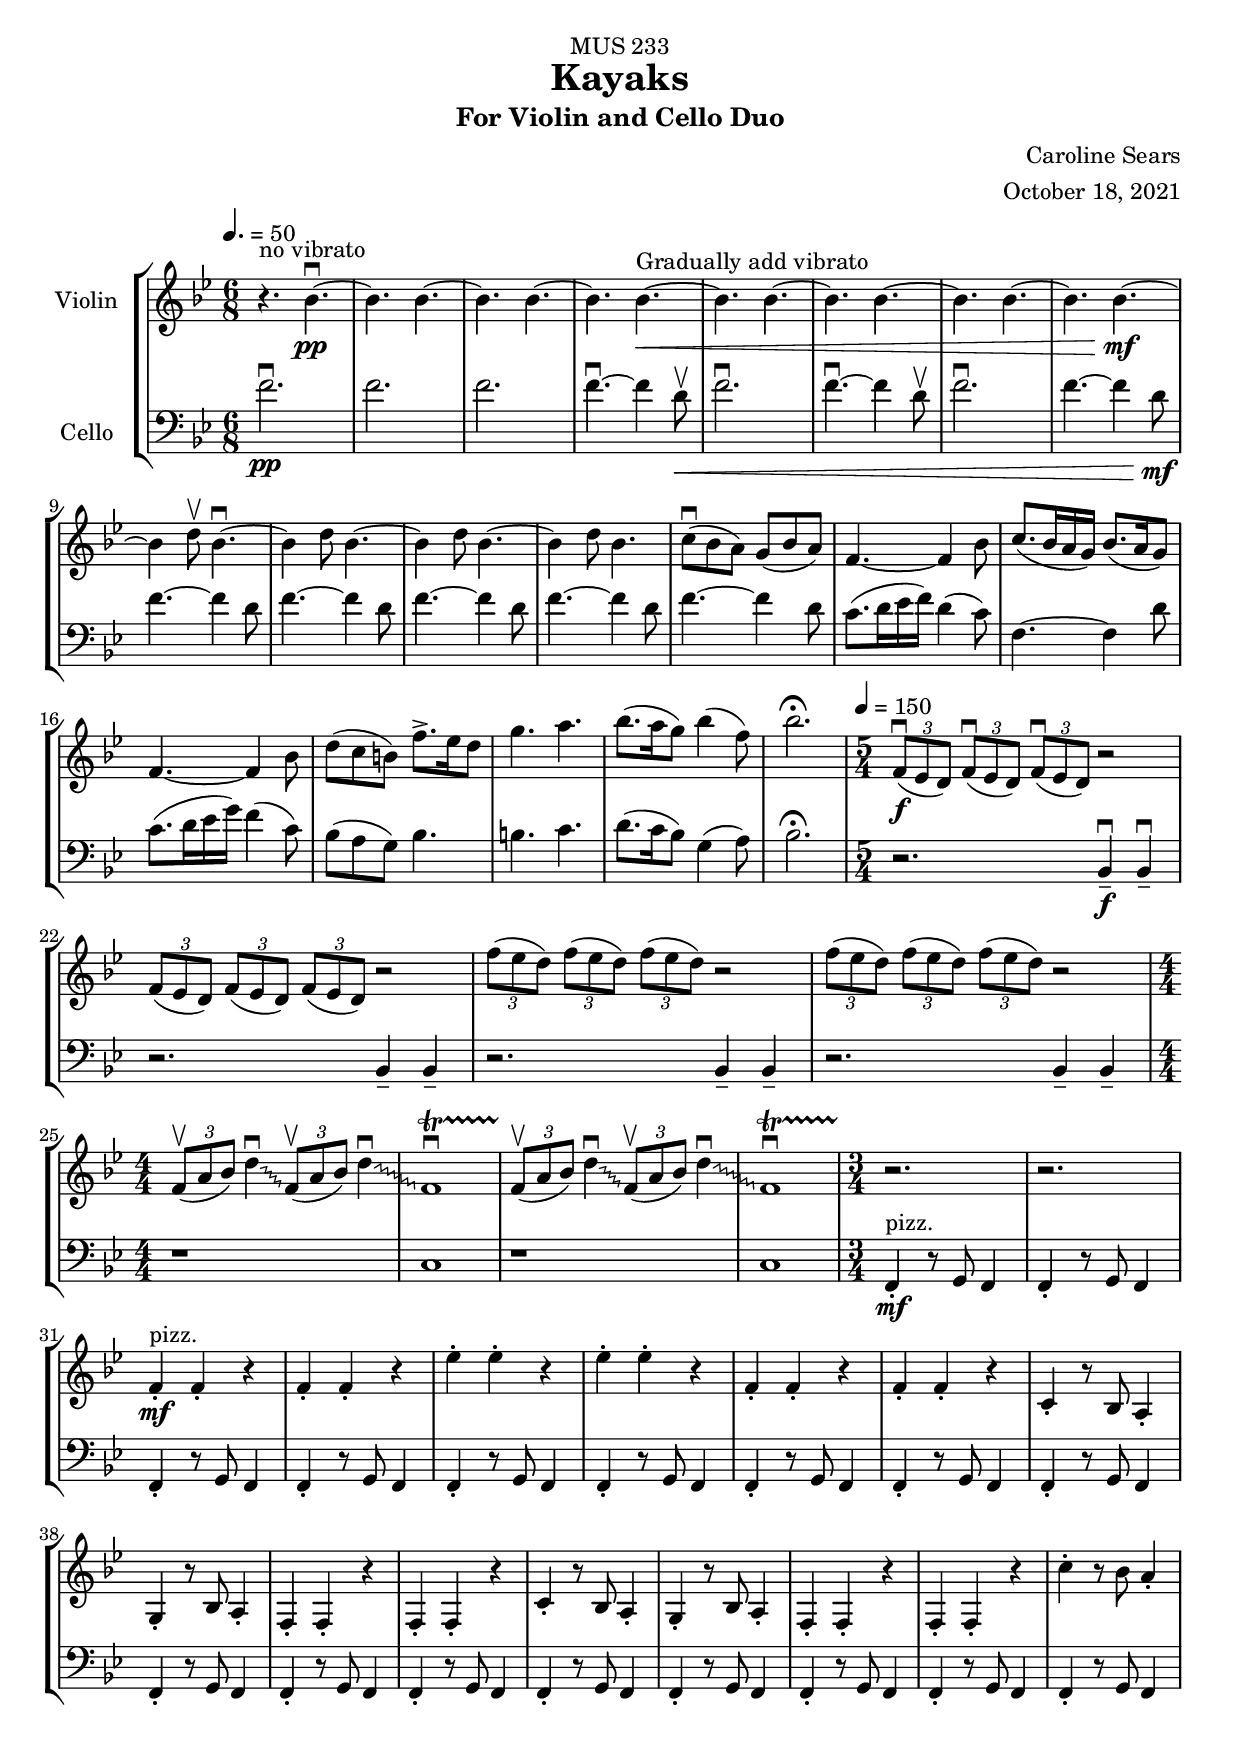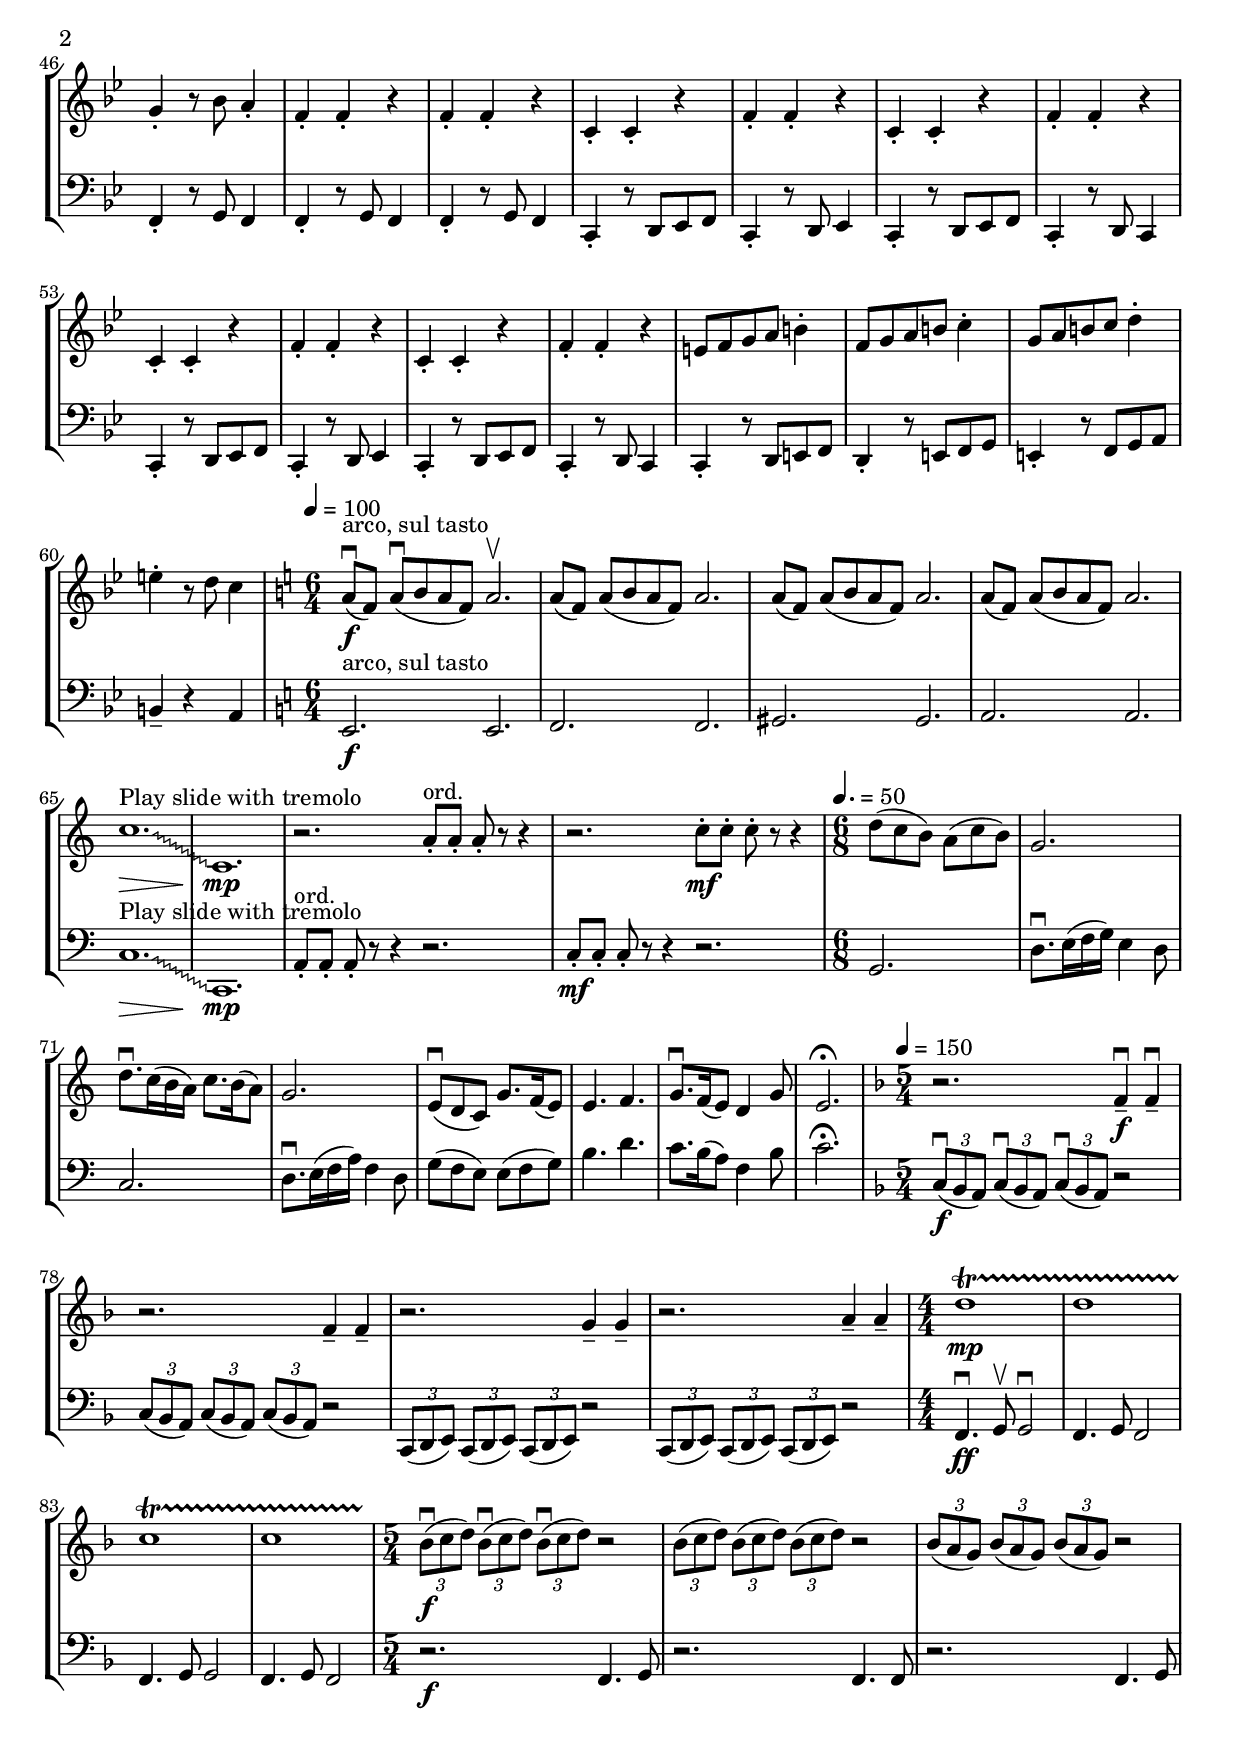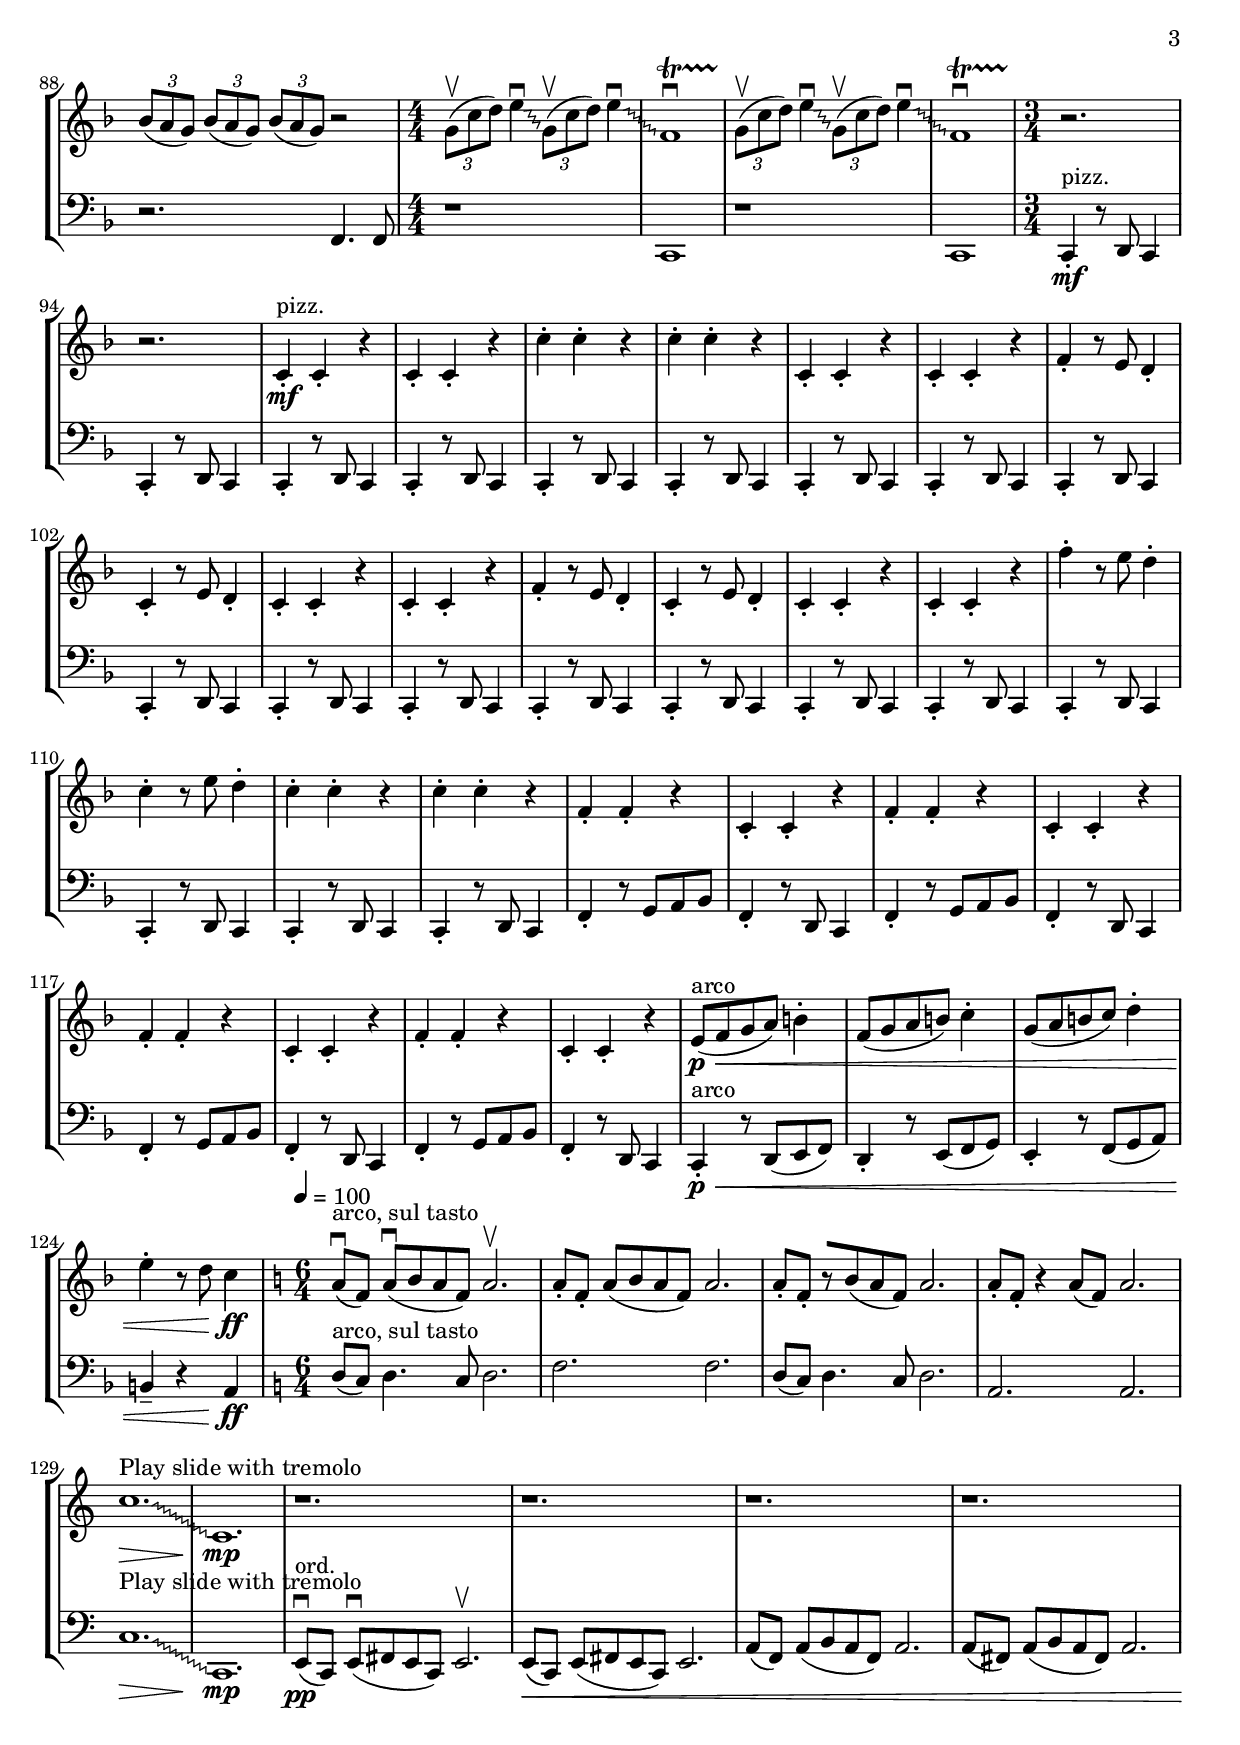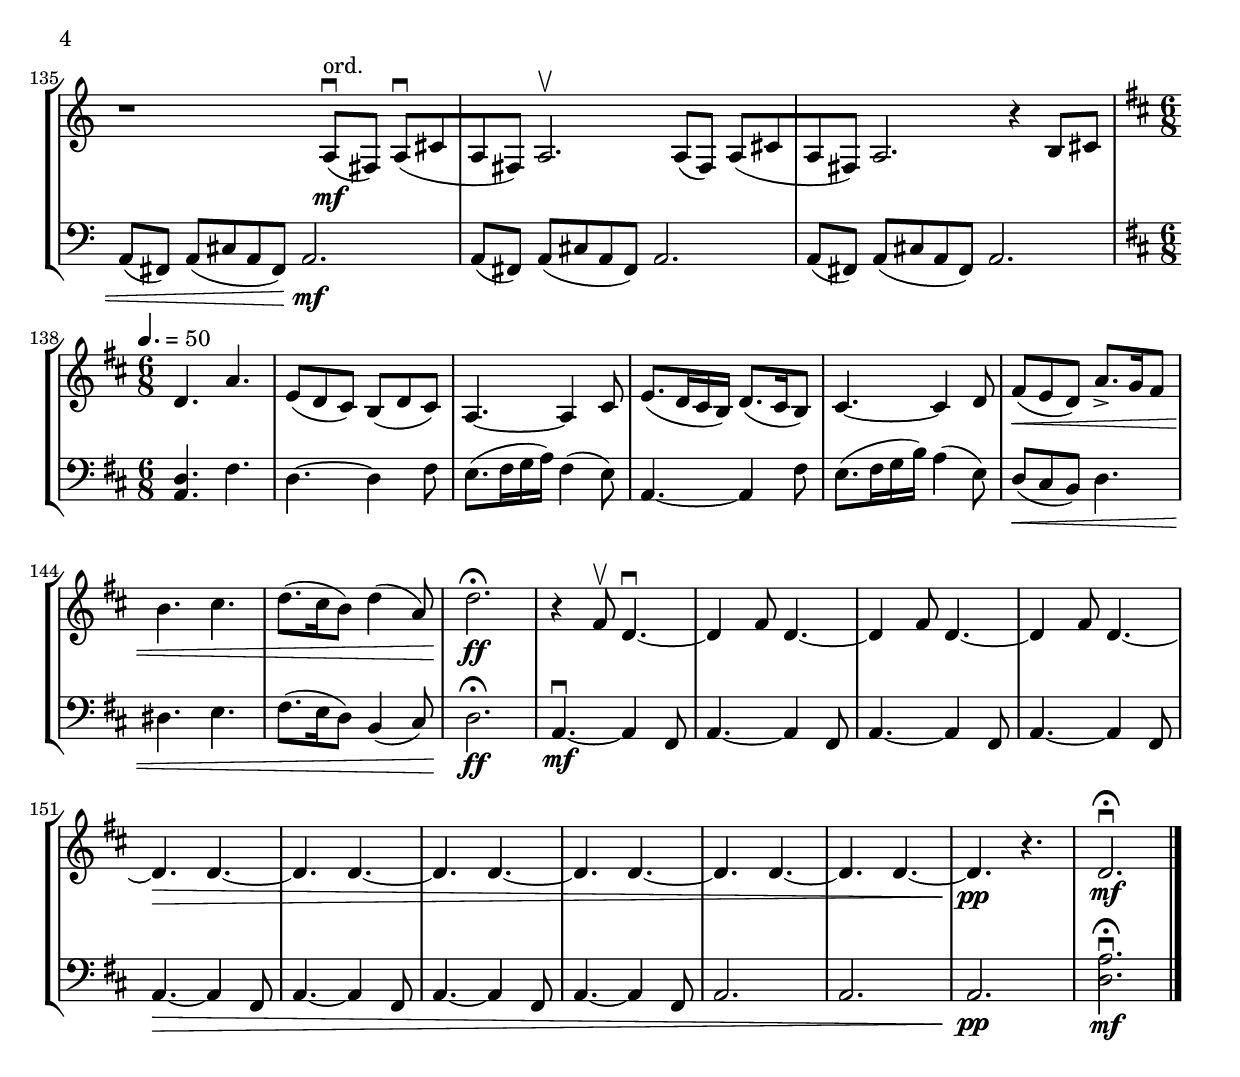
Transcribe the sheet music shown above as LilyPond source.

\header {
    title = "Kayaks"
    subtitle = "For Violin and Cello Duo"
    dedication = "MUS 233"
    composer = "Caroline Sears"
    arranger = "October 18, 2021"

      % The following fields are centered at the bottom
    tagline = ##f


} %make this composition feel like a journey
\score {
% violin code
  \new StaffGroup <<
    \new Staff \with { instrumentName = "Violin" }
      \relative c'' {
      %A section
      \time 6/8
      \key bes \major
      \tempo 4. = 50 
      %bars1-8
       r4.^\markup "no vibrato" bes4.\downbow~\pp| bes4. bes4.~| bes4. bes~| bes bes~\<^\markup "Gradually add vibrato"|
       bes4. bes4.~| bes4. bes~| bes4. bes4.~| bes bes~\!\mf |
       %bars 9-16
       bes4 d8\upbow bes4.\downbow~|bes4 d8 bes4.~|bes4 d8 bes4.~ |bes4 d8 bes4.|
       c8\downbow (bes a) g (bes a) | f4.~f4 bes8| c8. (bes16 a g) bes8. (a16 g8) | f4.~f4 bes8|
       %bars 17-20
       d8 (c b) f'8.\accent ees16 d8 | g4. a4. | bes8. (a16 g8) bes4 (f8) | bes2.\fermata
      %%%%%%%%%%%%%%%%%%%%%%%%%%%%%
      %B Section
      \tempo 4 = 150
      \time 5/4
      %bars 21-24
      \tuplet 3/2 {f,8\downbow\f (ees d)} \tuplet 3/2 {f\downbow (ees d)}  \tuplet 3/2 {f\downbow (ees d)} r2 |
      \tuplet 3/2 {f8 (ees d)} \tuplet 3/2 {f (ees d)}  \tuplet 3/2 {f (ees d)} r2 |
      \tuplet 3/2 {f'8 (ees d)} \tuplet 3/2 {f (ees d)}  \tuplet 3/2 {f (ees d)} r2 |
      \tuplet 3/2 {f8 (ees d)} \tuplet 3/2 {f (ees d)}  \tuplet 3/2 {f (ees d)} r2 |
      % bars 25-28
      \numericTimeSignature \time 4/4
      \override Glissando.style = #'zigzag
      \tuplet 3/2 {f,8\upbow (a bes)} d4\downbow\glissando \tuplet 3/2 {f,8\upbow (a bes)} d4\downbow\glissando 
      f,1\downbow\startTrillSpan|
      \tuplet 3/2 {f8\stopTrillSpan\upbow (a bes)} d4\downbow\glissando \tuplet 3/2 {f,8\upbow (a bes)} d4\downbow\glissando 
      f,1\downbow\startTrillSpan|
      %%%%%%%%%%%%%%%%%%%%%%%%%%%%%%%%
        % C Section
      %bars 29-32
      \time 3/4
      r2.\stopTrillSpan | r | f4^"pizz."\staccato\mf f\staccato r |f4\staccato f\staccato r |
      %bars 33-36
      ees'\staccato ees\staccato r| ees\staccato ees\staccato r| f,4\staccato f\staccato r |f4\staccato f\staccato r |
      %bars 37-40
      c\staccato r8 bes a4\staccato | g\staccato r8 bes a4\staccato |f4\staccato f\staccato r |f4\staccato f\staccato r |
      %bars 41-44
      c'\staccato r8 bes a4\staccato | g\staccato r8 bes a4\staccato |f4\staccato f\staccato r |f4\staccato f\staccato r |
      %bars 45-48
      c''\staccato r8 bes a4\staccato | g\staccato r8 bes a4\staccato |f4\staccato f\staccato r |f4\staccato f\staccato r |
      %bars 49-52
      c4\staccato c\staccato r |f4\staccato f\staccato r |c4\staccato c\staccato r |f4\staccato f\staccato r |
      %bars 49-52
      c4\staccato c\staccato r |f4\staccato f\staccato r |c4\staccato c\staccato r |f4\staccato f\staccato r |
      %bars 57-60
      e8 f g a b4\staccato |f8 g a b c4\staccato |g8 a b c d4\staccato | e4\staccato r8 d c4 |
      %%%%%%%%%%%%%%%%%%%%%%%%%%%%%%%%%
      %D Section
      \time 6/4
      \key a \minor
      \tempo 4 = 100
      %bars 61- 64
      a8^"arco, sul tasto"\downbow\f [(f)] a\downbow [(b a f)] a2.\upbow |a8 [(f)] a [(b a f)] a2. | 
      a8 [(f)] a [(b a f)] a2. |a8 [(f)] a [(b a f)] a2. |
      %bars 65-68
       c1.\glissando^\markup "Play slide with tremolo"\> | c,\!\mp |
        r2. a'8\staccato^\markup "ord." [a\staccato] a\staccato r8 r4 |
        r2. c8\staccato\mf [c\staccato] c\staccato r8 r4 |
      %bars 69-72
      \time 6/8
       \tempo 4. = 50
      d8 (c b) a (c b)| g2.| d'8.\downbow c16 (b a) c8. b16 (a8)| g2. | e8\downbow (d c) g'8. f16 (e8)| e4. f |g8.\downbow f16 (e8) d4 g8 |e2.\fermata |
     %%%%%%%%%%%%%%%%%%%%%%%%%%%%%%%%%%%%%
      %B' Section 
      %bars 73-76
       \key f \major
       \time 5/4
       \tempo 4 =150
      r2. f4\tenuto\downbow\f f4\downbow\tenuto |r2. f4\tenuto f4\tenuto |
      r2. g4\tenuto g4\tenuto |r2. a4\tenuto a4\tenuto |
      %bars 77-80
      \time 4/4
      d1\startTrillSpan\mp | d1 | c1 | c1 |
      %bars 81-84
      \time 5/4
      \tuplet 3/2 {bes8\stopTrillSpan\downbow\f(c d)} \tuplet 3/2 {bes\downbow (c d)}  \tuplet 3/2 {bes\downbow (c d)} r2 |
      \tuplet 3/2 {bes8(c d)} \tuplet 3/2 {bes (c d)}  \tuplet 3/2 {bes (c d)} r2 |
      \tuplet 3/2 {bes8(a g)} \tuplet 3/2 {bes (a g)}  \tuplet 3/2 {bes (a g)} r2 |
      \tuplet 3/2 {bes8(a g)} \tuplet 3/2 {bes (a g)}  \tuplet 3/2 {bes (a g)} r2 |
      %bars 85-88
      \time 4/4
      \tuplet 3/2 {g8\upbow (c d)} e4\downbow\glissando \tuplet 3/2 {g,8\upbow (c d)} e4\downbow\glissando 
      f,1\downbow\startTrillSpan|
      \tuplet 3/2 {g8\stopTrillSpan\upbow (c d)} e4\downbow\glissando \tuplet 3/2 {g,8\upbow (c d)} e4\downbow\glissando 
      f,1\downbow\startTrillSpan|
      %%%%%%%%%%%%%%%%%%%%%%%%
      %C' Section
      \time 3/4
      %Bars 89-92
      r2.\stopTrillSpan | r | c4^"pizz."\staccato\mf c\staccato r |c4\staccato c\staccato r |
      %bars 93-96
      c'\staccato c\staccato r| c\staccato c\staccato r| c,4\staccato c\staccato r |c4\staccato c\staccato r |
      %bars 97-100
      f\staccato r8 e d4\staccato | c\staccato r8 e d4\staccato |c4\staccato c\staccato r |c4\staccato c\staccato r |
      %bars 101-104
      f\staccato r8 e d4\staccato | c\staccato r8 e d4\staccato |c4\staccato c\staccato r |c4\staccato c\staccato r |
      %bars 105-108
      f'\staccato r8 e d4\staccato | c\staccato r8 e d4\staccato |c4\staccato c\staccato r |c4\staccato c\staccato r |
      %bars 109-112
      f,4\staccato f\staccato r |c4\staccato c\staccato r |f4\staccato f\staccato r |c4\staccato c\staccato r |
      %bars 113-116
      f4\staccato f\staccato r |c4\staccato c\staccato r |f4\staccato f\staccato r |c4\staccato c\staccato r |
      %bars 117-120
      e8^"arco"\p\< (f g a) b4\staccato |f8 (g a b) c4\staccato |g8 (a b c) d4\staccato | e4\staccato r8 d c4\!\ff |
      %%%%%%%%%%%%%%%%%%%%%%%%%%
      %D' Section (climax)
      \time 6/4
      \key a \minor
      \tempo 4 = 100
      %bars 121-124
      a8^"arco, sul tasto"\downbow [(f)] a\downbow [(b a f)] a2.\upbow |
      a8\staccato [f\staccato] a [(b a f)] a2. | 
      a8\staccato [f\staccato] r [b (a f)] a2. |
      a8\staccato [f\staccato] r4  a8 (f) a2. |
      %bars 125-128
       c1.\glissando^\markup "Play slide with tremolo"\> | c,\!\mp | 
      %bars 129-132
      r1. |r |r |r |
      %bars 132-135
      r1 a8^"ord."\mf\downbow ([fis]) a\downbow [(cis |
      a fis)] a2.\upbow a8 ([fis]) a [(cis |
       a fis)] a2. r4 b8 cis |
       \key d \major
       \time 6/8
       \tempo 4. = 50
       d4. a' |
       %bars 136-139
       e8 (d cis) b (d cis) |a4.~a4 cis8 | e8. (d16 cis b) d8. (cis16 b8) | cis4.~cis4 d8 |
       %bars 140-143
       fis8\< (e d) a'8.\accent g16 fis8 | b4. cis4. | d8. (cis16 b8) d4 (a8) | d2.\!\ff\fermata
      %%%%%%%%%%%%%%%%%
      %Outro
      %bars 144-147
      r4 fis,8\upbow d4.\downbow~|d4 fis8 d4.~ |d4 fis8 d4.~ |d4 fis8 d4.~ |
      %bars 148-151
      d4.\> d4.~| d4. d~|d4. d4.~| d4. d~|
      %bars 152-155
      d4. d4.~| d4. d~|d4.\!\pp r4.|d2.\mf\fermata\downbow \bar "|."
      }
    


%cello code
    \new Staff \with { instrumentName = "Cello" }
      \relative c' { 
      \clef "bass"
      %A section
      \time 6/8
      \key bes \major
      \tempo 4. = 50
      %bars 1-8
      f2.\downbow\pp |f |f |f4.\downbow~f4 d8\upbow\< |
      f2.\downbow|f4.\downbow~f4 d8\upbow |f2.\downbow|f4.~f4 d8\!\mf |
      %bars 9-16
      f4.~f4 d8 |f4.~f4 d8 |f4.~f4 d8 |f4.~f4 d8 |
      f4.~f4 d8 | c8. (d16 ees16 f) d4 (c8) |f,4.~f4 d'8 |c8. (d16 ees16 g) f4 (c8) |
      %bars 17-20
      bes8 (a g) bes4. | b4. c4. | d8. (c16 bes8) g4 (a8) |bes2.\fermata|
      %%%%%%%%%%%%%%%%%%%%%%%%%%%%%%%%%%
      %B section
      \tempo 4 = 150
      \time 5/4
      %bars 21-24
      r2. bes,4\tenuto\downbow\f bes4\downbow\tenuto |r2. bes4\tenuto bes4\tenuto |
      r2. bes4\tenuto bes4\tenuto |r2. bes4\tenuto bes4\tenuto |
      %bars 25-28
      \numericTimeSignature \time 4/4
      r1|c1|r1|c1
      %%%%%%%%%%%%%%%%%%%%%%%%%%%%%%%%%%%
      %C Section
      \time 3/4
      %bars 29-32
      f,4\staccato^"pizz."\mf r8 g f4 |f4\staccato r8 g f4 |f4\staccato r8 g f4 |f4\staccato r8 g f4 |
      %bars 33-36
      f4\staccato r8 g f4 |f4\staccato r8 g f4 |f4\staccato r8 g f4 |f4\staccato r8 g f4 |
      %bars 37-40
      f4\staccato r8 g f4 |f4\staccato r8 g f4 |f4\staccato r8 g f4 |f4\staccato r8 g f4 |
      %bars 41-44
      f4\staccato r8 g f4 |f4\staccato r8 g f4 |f4\staccato r8 g f4 |f4\staccato r8 g f4 |
      %bars 45-48
      f4\staccato r8 g f4 |f4\staccato r8 g f4 |f4\staccato r8 g f4 |f4\staccato r8 g f4 |
      %bars 49-52
      c4\staccato r8 d8 ees f|c4\staccato r8 d ees4 | c4\staccato r8 d8 ees f|c4\staccato r8 d c4 |
      %bars 53-56
      c4\staccato r8 d8 ees f|c4\staccato r8 d ees4 | c4\staccato r8 d8 ees f|c4\staccato r8 d c4 |   
      %bars 57-60
       c4\staccato r8 d8 e f| d4\staccato r8 e f g|  e4\staccato r8 f8 g a | b4\tenuto r4 a |
      %%%%%%%%%%%%%%%%%%%%%%%%%%%%%%%%%%
      %D Section (tense)
      \time 6/4
      \key a \minor
      \tempo 4 = 100
      %bars 61-64
      e2.^"arco, sul tasto"\f e2. | f2. f2. | gis2. gis2. | a a |
      %bars 65-68
      \override Glissando.style = #'zigzag
      c1.\glissando^\markup "Play slide with tremolo"\> | c,\!\mp |
       a'8\staccato^\markup "ord." [a8\staccato] a8\staccato r8 r4 r2. |
       c8\staccato\mf [c8\staccato] c8\staccato r8 r4 r2. |
       %bars 69-72
      \time 6/8
      \tempo 4. = 50
       g2. | d'8.\downbow e16 (f g) e4 d8 | c2. | d8.\downbow e16 (f a) f4 d8 | g8 (f e) e (f g)| b4. d | c8. b16 (a8) f4 b8 |c2.\fermata |
       %%%%%%%%%%%%%%%%%%%%
       %B' Section 
       %bars 73-76
       \key f \major
       \time 5/4
       \tempo 4 =150
       \tuplet 3/2 {c,8\downbow\f (bes a)} \tuplet 3/2 {c\downbow (bes a)}  \tuplet 3/2 {c\downbow (bes a)} r2 |
       \tuplet 3/2 {c8(bes a)} \tuplet 3/2 {c (bes a)}  \tuplet 3/2 {c (bes a)} r2 |
       \tuplet 3/2 {c,8 (d e)} \tuplet 3/2 {c (d e)}  \tuplet 3/2 {c (d e)} r2 |
       \tuplet 3/2 {c8 (d e)} \tuplet 3/2 {c (d e)}  \tuplet 3/2 {c(d e)} r2 |
      %bars 77-80
      \time 4/4
       f4.\downbow\ff g8\upbow g2\downbow | f4. g8 f2 | f4. g8 g2 | f4. g8 f2 |
       %bars 81-84
      \time 5/4
      r2.\f f4. g8 | r2. f4. f8 |r2. f4. g8 |r2. f4. f8 |
      %bars 85-88
      \time 4/4
      r1|c1|r1|c1
      %%%%%%%%%%%%%%%%%%%%%%%%
      %C' Section
      \time 3/4
      %Bars 89-92
      c4\staccato^"pizz."\mf r8 d c4 |c4\staccato r8 d c4 |c4\staccato r8 d c4 |c4\staccato r8 d c4 |
      %bars 93-96
      c4\staccato r8 d c4 |c4\staccato r8 d c4 |c4\staccato r8 d c4 |c4\staccato r8 d c4 |
      %bars 97-100
      c4\staccato r8 d c4 |c4\staccato r8 d c4 |c4\staccato r8 d c4 |c4\staccato r8 d c4 |
      %bars 101-104
      c4\staccato r8 d c4 |c4\staccato r8 d c4 |c4\staccato r8 d c4 |c4\staccato r8 d c4 |
      %bars 105-108
      c4\staccato r8 d c4 |c4\staccato r8 d c4 |c4\staccato r8 d c4 |c4\staccato r8 d c4 |
      %bars 109-112
      f4\staccato r8 g8 a bes|f4\staccato r8 d c4 | f4\staccato r8 g8 a bes|f4\staccato r8 d c4 |
      %bars 113-116
      f4\staccato r8 g8 a bes|f4\staccato r8 d c4 | f4\staccato r8 g8 a bes|f4\staccato r8 d c4 |  
      %bars 117-120
       c4\staccato^"arco"\p\< r8 d8 (e f)| d4\staccato r8 e (f g)|  e4\staccato r8 f8 (g a) | b4\tenuto r4 a\!\ff
       %%%%%%%%%%%%%%%%%%%%%%%%
      %D' Section (climax)
      \time 6/4
      \key a \minor
      \tempo 4 = 100
      %bars 121-124
      d8^"arco, sul tasto" (c) d4. c8 d2. | f2. f2. |d8(c) d4. c8 d2. | a a |
      %bars 125-128
      c1.\glissando^\markup "Play slide with tremolo"\> | c,\!\mp | 
      %bars 129-131
      e8^"ord."\downbow\pp [(c)] e\downbow [(fis e c)] e2.\upbow |
      e8\< [(c)] e[(fis e c)] e2. |
      a8 [(f)] a [(b a f)] a2. | 
      a8 [(fis)] a [(b a fis)] a2. | 
      %bars 132-135
      a8 [(fis)] a [(cis a fis)] a2.\!\mf | 
      a8 [(fis)] a [(cis a fis)] a2. | 
      a8 [(fis)] a [(cis a fis)] a2. | 
      \key d \major
      \time 6/8
      \tempo 4. = 50
      <d a>4. fis |
      %bars 136-139
      d4.~d4 fis8 | e8. (fis16 g16 a) fis4 (e8) |a,4.~a4 fis'8 |e8. (fis16 g16 b) a4 (e8) |
      %bars 140-143
      d8\< (cis b) d4. | dis4. e4. | fis8. (e16 d8) b4 (cis8) |d2.\!\ff\fermata|
      %%%%%%%%%%%%%%%%%
      %Outro
      %bars 144-147
      a4.\downbow\mf~a4 fis8 | a4.~a4 fis8 |a4.~a4 fis8 |a4.~a4 fis8 |
      %bars 148-151
      |a4.\>~a4 fis8| a4.~a4 fis8| a4.~a4 fis8| a4.~a4 fis8 |
      %bars 152-155
      a2. |a |a\!\pp |<d a'>\mf\downbow\fermata \bar "|."
      }
  >>
  \layout { }
  \midi { }
}
